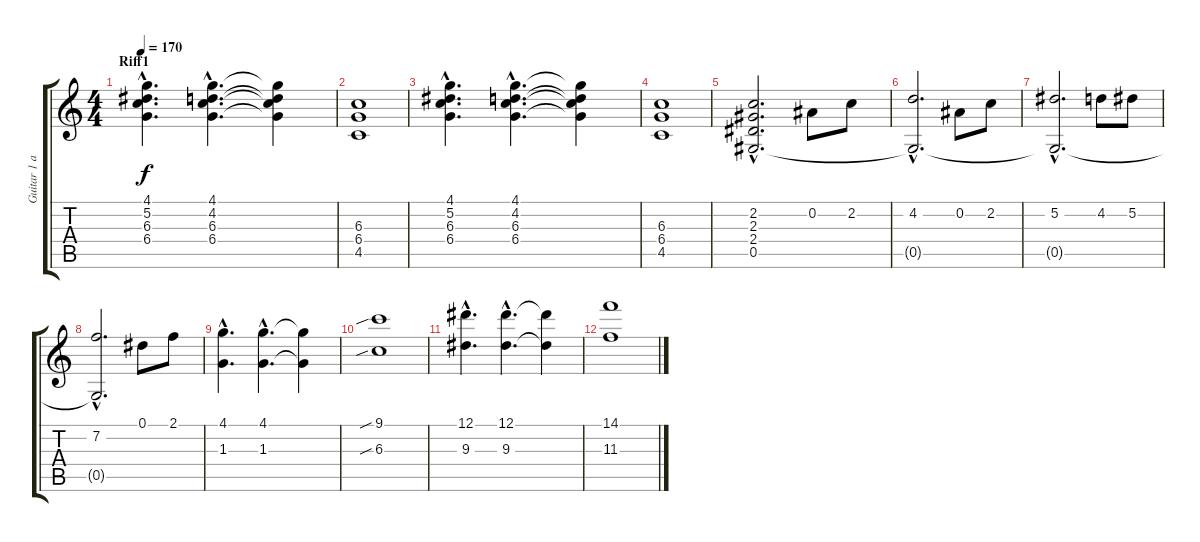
\track ("Guitar 1 acc" "Guitar 1 a") {instrument acousticguitarsteel}
\staff {score tabs}
\tuning (Eb4 Bb3 Gb3 Db3 Ab2 Eb2) {hide}
\ts (4 4)
\section ("" "Riff1")
\tempo 170
\clef g2
\ks c
(4.1{hac} 5.2{hac} 6.3{hac} 6.4{hac}).4{d dy f instrument acousticguitarsteel} (4.1{hac} 4.2{hac} 6.3{hac} 6.4{hac}).4{d} (4.1{t} 4.2{t} 6.3{t} 6.4{t}).4 |
(6.3 6.4 4.5).1 |
(4.1{hac} 5.2{hac} 6.3{hac} 6.4{hac}).4{d} (4.1{hac} 4.2{hac} 6.3{hac} 6.4{hac}).4{d} (4.1{t} 4.2{t} 6.3{t} 6.4{t}).4 |
(6.3 6.4 4.5).1 |
(2.2{hac} 2.3{hac} 2.4{hac} 0.5{hac}).2{d} 0.2.8 2.2.8 |
(4.2{hac} 0.5{hac t}).2{d} 0.2.8 2.2.8 |
(5.2{hac} 0.5{hac t}).2{d} 4.2.8 5.2.8 |
(7.2{hac} 0.5{hac t}).2{d} 0.1.8 2.1.8 |
(4.1{hac} 1.3{hac}).4{d} (4.1{hac} 1.3{hac}).4{d} (4.1{t} 1.3{t}).4 |
(9.1{sib} 6.3{sib}).1 |
(12.1{hac} 9.3{hac}).4{d} (12.1{hac} 9.3{hac}).4{d} (12.1{t} 9.3{t}).4 |
(14.1 11.3).1
